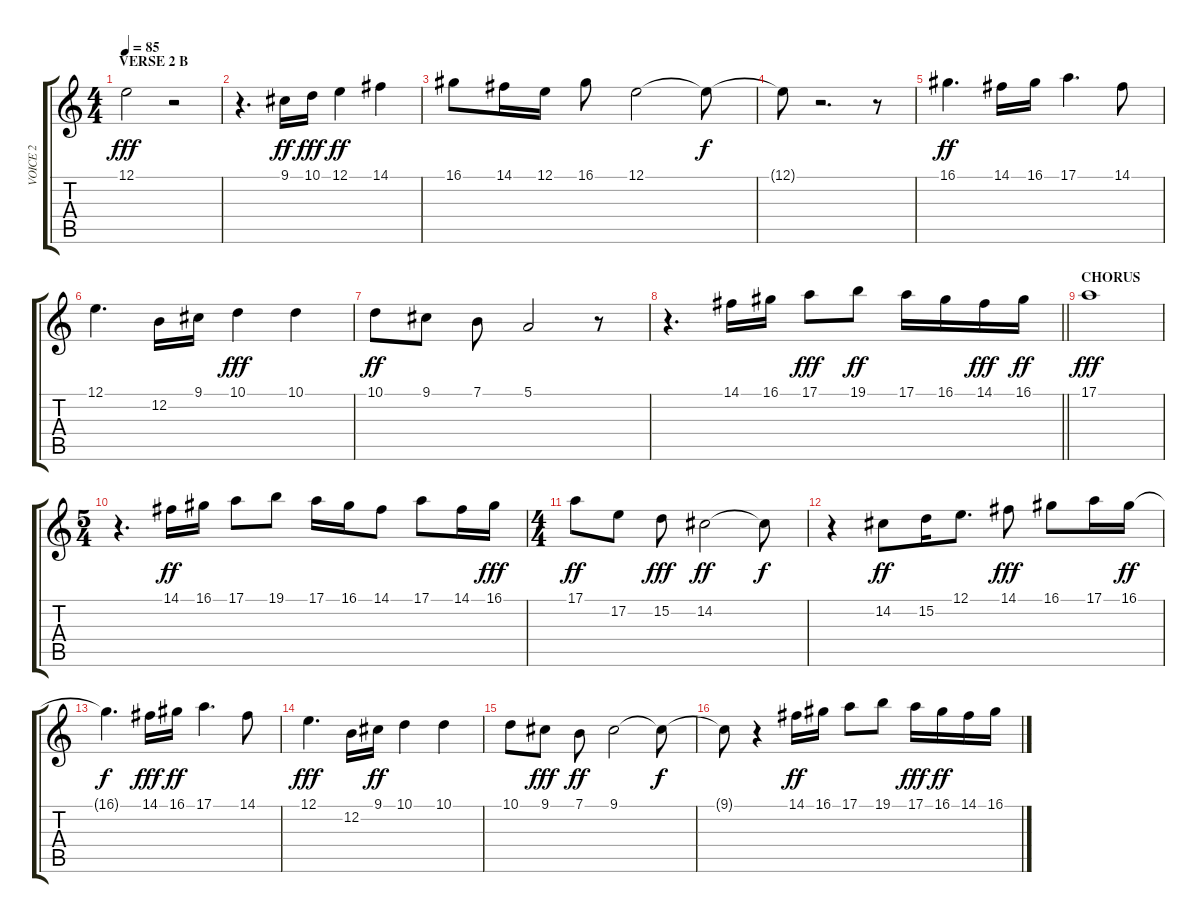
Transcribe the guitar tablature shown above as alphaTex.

\track ("VOICE 2" "VOICE 2") {instrument piccolo}
\staff {score tabs}
\tuning (E4 B3 G3 D3 A2 E2) {hide}
\ts (4 4)
\section ("" "VERSE 2 B")
\tempo 85
\clef g2
\ks c
12.1.2{dy fff} r.2 |
r.4{d} 9.1.16{dy ff} 10.1.16{dy fff} 12.1.4{dy ff} 14.1.4 |
16.1.8 14.1.16 12.1.16 16.1.8 12.1.2 12.1{t}.8{dy f} |
12.1{t}.8 r.2{d} r.8 |
16.1.4{d dy ff} 14.1.16 16.1.16 17.1.4{d} 14.1.8 |
12.1.4{d} 12.2.16 9.1.16 10.1.4{dy fff} 10.1.4 |
10.1.8{dy ff} 9.1.8 7.1.8 5.1.2 r.8 |
\barLineRight lightlight
r.4{d} 14.1.16 16.1.16 17.1.8{dy fff} 19.1.8{dy ff} 17.1.16 16.1.16 14.1.16{dy fff} 16.1.16{dy ff} |
\section ("" "CHORUS")
17.1.1{dy fff} |
\ts (5 4)
r.4{d} 14.1.16{dy ff} 16.1.16 17.1.8 19.1.8 17.1.16 16.1.16 14.1.8 17.1.8 14.1.16 16.1.16{dy fff} |
\ts (4 4)
17.1.8{dy ff} 17.2.8 15.2.8{dy fff} 14.2.2{dy ff} 14.2{t}.8{dy f} |
r.4 14.2.8{dy ff} 15.2.16 12.1.8{d} 14.1.8{dy fff} 16.1.8 17.1.16 16.1.16{dy ff} |
16.1{t}.4{d dy f} 14.1.16{dy fff} 16.1.16{dy ff} 17.1.4{d} 14.1.8 |
12.1.4{d dy fff} 12.2.16 9.1.16{dy ff} 10.1.4 10.1.4 |
10.1.8 9.1.8{dy fff} 7.1.8{dy ff} 9.1.2 9.1{t}.8{dy f} |
9.1{t}.8 r.4 14.1.16{dy ff} 16.1.16 17.1.8 19.1.8 17.1.16{dy fff} 16.1.16{dy ff} 14.1.16 16.1.16
